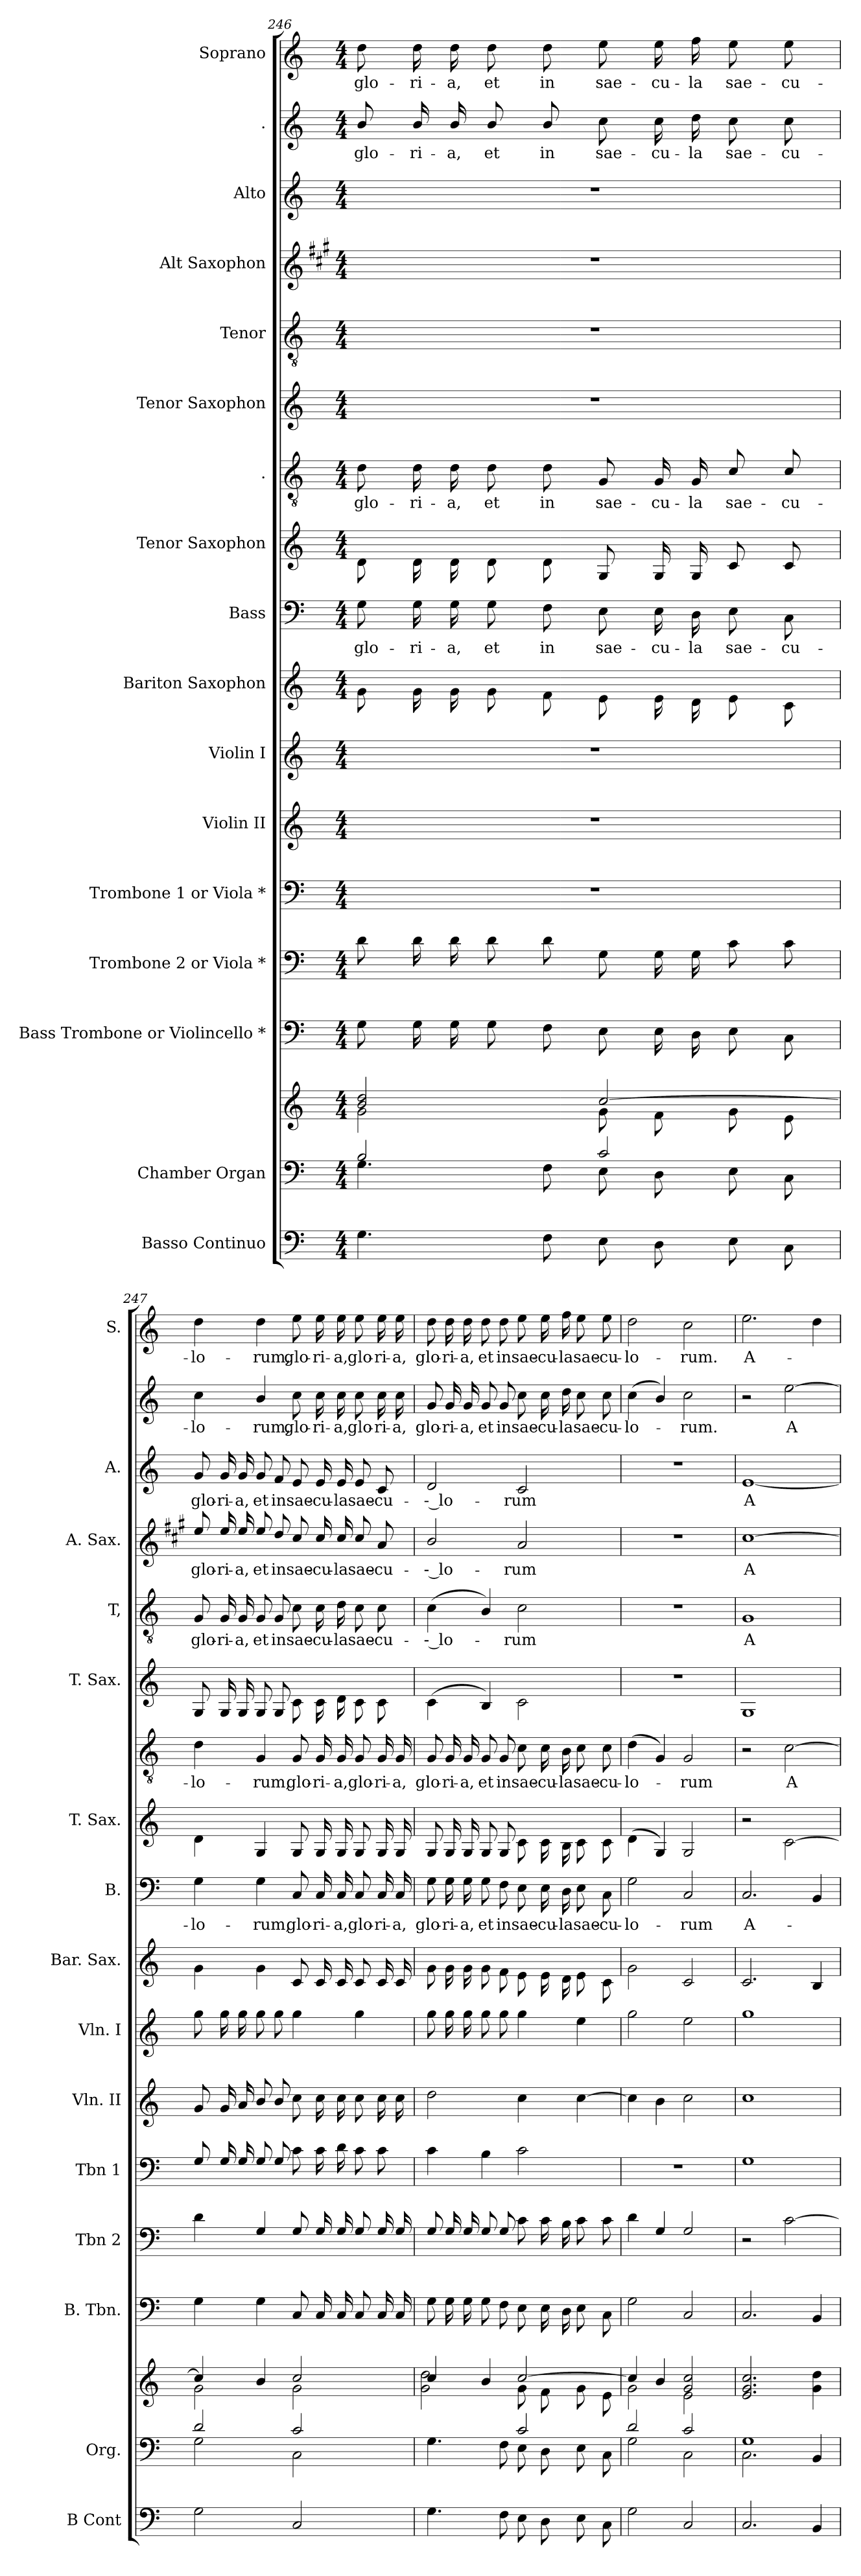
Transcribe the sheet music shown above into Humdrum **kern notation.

**kern	**kern	**kern	**kern	**kern	**kern	**kern	**kern	**kern	**kern	**text	**kern	**kern	**text	**kern	**kern	**text	**kern	**text	**kern	**text	**kern	**text	**kern	**text
*part17	*part16	*part16	*part15	*part14	*part13	*part12	*part11	*part10	*part9	*part9	*part8	*part7	*part7	*part6	*part5	*part5	*part4	*part4	*part3	*part3	*part2	*part2	*part1	*part1
*staff18	*staff17	*staff16	*staff15	*staff14	*staff13	*staff12	*staff11	*staff10	*staff9	*staff9	*staff8	*staff7	*staff7	*staff6	*staff5	*staff5	*staff4	*staff4	*staff3	*staff3	*staff2	*staff2	*staff1	*staff1
*I"Basso  Continuo	*I"Chamber  Organ	*	*I"Bass Trombone or Violincello *	*I"Trombone 2 or Viola *	*I"Trombone 1 or Viola *	*I"Violin II	*I"Violin I	*I"Bariton Saxophon	*I"Bass	*	*I"Tenor Saxophon	*I".	*	*I"Tenor Saxophon	*I"Tenor	*	*I"Alt Saxophon	*	*I"Alto	*	*I".	*	*I"Soprano	*
*I'B Cont	*I'Org.	*	*I'B. Tbn.	*I'Tbn 2	*I'Tbn 1	*I'Vln. II	*I'Vln. I	*I'Bar. Sax.	*I'B.	*	*I'T. Sax.	*	*	*I'T. Sax.	*I'T,	*	*I'A. Sax.	*	*I'A.	*	*	*	*I'S.	*
*clefF4	*clefF4	*clefG2	*clefF4	*clefF4	*clefF4	*clefG2	*clefG2	*clefG2	*clefF4	*	*clefG2	*clefGv2	*	*clefG2	*clefGv2	*	*clefG2	*	*clefG2	*	*clefG2	*	*clefG2	*
*ITrd7c12	*	*	*	*	*	*	*	*ITrd12c21	*	*	*ITrd8c14	*ITrd7c12	*	*ITrd8c14	*ITrd7c12	*	*ITrd5c9	*	*	*	*	*	*	*
*k[]	*k[]	*k[]	*k[]	*k[]	*k[]	*k[]	*k[]	*k[]	*k[]	*	*k[]	*k[]	*	*k[]	*k[]	*	*k[]	*	*k[]	*	*k[]	*	*k[]	*
*M4/4	*M4/4	*M4/4	*M4/4	*M4/4	*M4/4	*M4/4	*M4/4	*M4/4	*M4/4	*	*M4/4	*M4/4	*	*M4/4	*M4/4	*	*M4/4	*	*M4/4	*	*M4/4	*	*M4/4	*
=246	=246	=246	=246	=246	=246	=246	=246	=246	=246	=246	=246	=246	=246	=246	=246	=246	=246	=246	=246	=246	=246	=246	=246	=246
*	*^	*^	*	*	*	*	*	*	*	*	*	*	*	*	*	*	*	*	*	*	*	*	*	*
!	!	!	!	!	!	!	!	!	!	!	!	!LO:LY:b	!	!	!LO:LY:b	!	!	!	!	!	!	!	!	!LO:LY:b	!	!LO:LY:b
4.GG\	2B/	4.G\	2b/ 2dd/	2g\	8G\	8d\	1r	1r	1r	8G\	8G\	glo-	8D\	8D\	glo-	1r	1r	.	1r	.	1r	.	8b/	glo-	8dd\	glo-
!	!	!	!	!	!	!	!	!	!	!	!	!LO:LY:b	!	!	!LO:LY:b	!	!	!	!	!	!	!	!	!LO:LY:b	!	!LO:LY:b
.	.	.	.	.	16G\	16d\	.	.	.	16G\	16G\	-ri-	16D\	16D\	-ri-	.	.	.	.	.	.	.	16b/	-ri-	16dd\	-ri-
!	!	!	!	!	!	!	!	!	!	!	!	!LO:LY:b	!	!	!LO:LY:b	!	!	!	!	!	!	!	!	!LO:LY:b	!	!LO:LY:b
.	.	.	.	.	16G\	16d\	.	.	.	16G\	16G\	-a,	16D\	16D\	-a,	.	.	.	.	.	.	.	16b/	-a,	16dd\	-a,
!	!	!	!	!	!	!	!	!	!	!	!	!LO:LY:b	!	!	!LO:LY:b	!	!	!	!	!	!	!	!	!LO:LY:b	!	!LO:LY:b
.	.	.	.	.	8G\	8d\	.	.	.	8G\	8G\	et	8D\	8D\	et	.	.	.	.	.	.	.	8b/	et	8dd\	et
!	!	!	!	!	!	!	!	!	!	!	!	!LO:LY:b	!	!	!LO:LY:b	!	!	!	!	!	!	!	!	!LO:LY:b	!	!LO:LY:b
8FF\	.	8F\	.	.	8F\	8d\	.	.	.	8F\	8F\	in	8D\	8D\	in	.	.	.	.	.	.	.	8b/	in	8dd\	in
!	!	!	!	!	!	!	!	!	!	!	!	!LO:LY:b	!	!	!LO:LY:b	!	!	!	!	!	!	!	!	!LO:LY:b	!	!LO:LY:b
8EE\	2c/	8E\	[2cc/	8g\	8E\	8G\	.	.	.	8E\	8E\	sae-	8GG/	8GG/	sae-	.	.	.	.	.	.	.	8cc\	sae-	8ee\	sae-
!	!	!	!	!	!	!	!	!	!	!	!	!LO:LY:b	!	!	!LO:LY:b	!	!	!	!	!	!	!	!	!LO:LY:b	!	!LO:LY:b
8DD\	.	8D\	.	8f\	16E\	16G\	.	.	.	16E\	16E\	-cu-	16GG/	16GG/	-cu-	.	.	.	.	.	.	.	16cc\	-cu-	16ee\	-cu-
!	!	!	!	!	!	!	!	!	!	!	!	!LO:LY:b	!	!	!LO:LY:b	!	!	!	!	!	!	!	!	!LO:LY:b	!	!LO:LY:b
.	.	.	.	.	16D\	16G\	.	.	.	16D\	16D\	-la	16GG/	16GG/	-la	.	.	.	.	.	.	.	16dd\	-la	16ff\	-la
!	!	!	!	!	!	!	!	!	!	!	!	!LO:LY:b	!	!	!LO:LY:b	!	!	!	!	!	!	!	!	!LO:LY:b	!	!LO:LY:b
8EE\	.	8E\	.	8g\	8E\	8c\	.	.	.	8E\	8E\	sae-	8C/	8C/	sae-	.	.	.	.	.	.	.	8cc\	sae-	8ee\	sae-
!	!	!	!	!	!	!	!	!	!	!	!	!LO:LY:b	!	!	!LO:LY:b	!	!	!	!	!	!	!	!	!LO:LY:b	!	!LO:LY:b
8CC\	.	8C\	.	8e\	8C\	8c\	.	.	.	8C\	8C\	-cu-	8C/	8C/	-cu-	.	.	.	.	.	.	.	8cc\	-cu-	8ee\	-cu-
!!LO:PB:g=z
=247	=247	=247	=247	=247	=247	=247	=247	=247	=247	=247	=247	=247	=247	=247	=247	=247	=247	=247	=247	=247	=247	=247	=247	=247	=247	=247
!	!	!	!	!	!	!	!	!	!	!	!	!LO:LY:b	!	!	!LO:LY:b	!	!	!LO:LY:b	!	!LO:LY:b	!	!LO:LY:b	!	!LO:LY:b	!	!LO:LY:b
2GG\	2d/	2G\	4cc/]	2g\	4G\	4d\	8G/	8g/	8gg\	4G\	4G\	-lo-	4D\	4D\	-lo-	8GG/	8GG/	glo-	8g/	glo-	8g/	glo-	4cc\	-lo-	4dd\	-lo-
!	!	!	!	!	!	!	!	!	!	!	!	!	!	!	!	!	!	!LO:LY:b	!	!LO:LY:b	!	!LO:LY:b	!	!	!	!
.	.	.	.	.	.	.	16G/	16g/	16gg\	.	.	.	.	.	.	16GG/	16GG/	-ri-	16g/	-ri-	16g/	-ri-	.	.	.	.
!	!	!	!	!	!	!	!	!	!	!	!	!	!	!	!	!	!	!LO:LY:b	!	!LO:LY:b	!	!LO:LY:b	!	!	!	!
.	.	.	.	.	.	.	16G/	16a/	16gg\	.	.	.	.	.	.	16GG/	16GG/	-a,	16g/	-a,	16g/	-a,	.	.	.	.
!	!	!	!	!	!	!	!	!	!	!	!	!LO:LY:b	!	!	!LO:LY:b	!	!	!LO:LY:b	!	!LO:LY:b	!	!LO:LY:b	!	!LO:LY:b	!	!LO:LY:b
.	.	.	4b/	.	4G\	4G/	8G/	8b/	8gg\	4G\	4G\	-rum,	4GG/	4GG/	-rum,	8GG/	8GG/	et	8g/	et	8g/	et	4b/	-rum,	4dd\	-rum,
!	!	!	!	!	!	!	!	!	!	!	!	!	!	!	!	!	!	!LO:LY:b	!	!LO:LY:b	!	!LO:LY:b	!	!	!	!
.	.	.	.	.	.	.	8G/	8b/	8gg\	.	.	.	.	.	.	8GG/	8GG/	in	8f/	in	8f/	in	.	.	.	.
!	!	!	!	!	!	!	!	!	!	!	!	!LO:LY:b	!	!	!LO:LY:b	!	!	!LO:LY:b	!	!LO:LY:b	!	!LO:LY:b	!	!LO:LY:b	!	!LO:LY:b
2CC/	2c/	2C\	2cc/	2g\	8C/	8G/	8c\	8cc\	4gg\	8C/	8C/	glo-	8GG/	8GG/	glo-	8C\	8C\	sae-	8e/	sae-	8e/	sae-	8cc\	glo-	8ee\	glo-
!	!	!	!	!	!	!	!	!	!	!	!	!LO:LY:b	!	!	!LO:LY:b	!	!	!LO:LY:b	!	!LO:LY:b	!	!LO:LY:b	!	!LO:LY:b	!	!LO:LY:b
.	.	.	.	.	16C/	16G/	16c\	16cc\	.	16C/	16C/	-ri-	16GG/	16GG/	-ri-	16C\	16C\	-cu-	16e/	-cu-	16e/	-cu-	16cc\	-ri-	16ee\	-ri-
!	!	!	!	!	!	!	!	!	!	!	!	!LO:LY:b	!	!	!LO:LY:b	!	!	!LO:LY:b	!	!LO:LY:b	!	!LO:LY:b	!	!LO:LY:b	!	!LO:LY:b
.	.	.	.	.	16C/	16G/	16d\	16cc\	.	16C/	16C/	-a,	16GG/	16GG/	-a,	16D\	16D\	-la	16e/	-la	16e/	-la	16cc\	-a,	16ee\	-a,
!	!	!	!	!	!	!	!	!	!	!	!	!LO:LY:b	!	!	!LO:LY:b	!	!	!LO:LY:b	!	!LO:LY:b	!	!LO:LY:b	!	!LO:LY:b	!	!LO:LY:b
.	.	.	.	.	8C/	8G/	8c\	8cc\	4gg\	8C/	8C/	glo-	8GG/	8GG/	glo-	8C\	8C\	sae-	8e/	sae-	8e/	sae-	8cc\	glo-	8ee\	glo-
!	!	!	!	!	!	!	!	!	!	!	!	!LO:LY:b	!	!	!LO:LY:b	!	!	!LO:LY:b	!	!LO:LY:b	!	!LO:LY:b	!	!LO:LY:b	!	!LO:LY:b
.	.	.	.	.	16C/	16G/	8c\	16cc\	.	16C/	16C/	-ri-	16GG/	16GG/	-ri-	8C\	8C\	-cu-	8c/	-cu-	8c/	-cu-	16cc\	-ri-	16ee\	-ri-
!	!	!	!	!	!	!	!	!	!	!	!	!LO:LY:b	!	!	!LO:LY:b	!	!	!	!	!	!	!	!	!LO:LY:b	!	!LO:LY:b
.	.	.	.	.	16C/	16G/	.	16cc\	.	16C/	16C/	-a,	16GG/	16GG/	-a,	.	.	.	.	.	.	.	16cc\	-a,	16ee\	-a,
=248	=248	=248	=248	=248	=248	=248	=248	=248	=248	=248	=248	=248	=248	=248	=248	=248	=248	=248	=248	=248	=248	=248	=248	=248	=248	=248
!	!	!	!	!	!	!	!	!	!	!	!	!LO:LY:b	!	!	!LO:LY:b	!	!	!LO:LY:b	!	!LO:LY:b	!	!LO:LY:b	!	!LO:LY:b	!	!LO:LY:b
4.GG\	2c/yy	4.G\	4cc/	2g\ 2dd\	8G\	8G/	4c\	2dd\	8gg\	8G\	8G\	glo-	8GG/	8GG/	glo-	(4C\	(4C\	-- lo-	2d/	-- lo-	2d/	-- lo-	8g/	glo-	8dd\	glo-
!	!	!	!	!	!	!	!	!	!	!	!	!LO:LY:b	!	!	!LO:LY:b	!	!	!	!	!	!	!	!	!LO:LY:b	!	!LO:LY:b
.	.	.	.	.	16G\	16G/	.	.	16gg\	16G\	16G\	-ri-	16GG/	16GG/	-ri-	.	.	.	.	.	.	.	16g/	-ri-	16dd\	-ri-
!	!	!	!	!	!	!	!	!	!	!	!	!LO:LY:b	!	!	!LO:LY:b	!	!	!	!	!	!	!	!	!LO:LY:b	!	!LO:LY:b
.	.	.	.	.	16G\	16G/	.	.	16gg\	16G\	16G\	-a,	16GG/	16GG/	-a,	.	.	.	.	.	.	.	16g/	-a,	16dd\	-a,
!	!	!	!	!	!	!	!	!	!	!	!	!LO:LY:b	!	!	!LO:LY:b	!	!	!	!	!	!	!	!	!LO:LY:b	!	!LO:LY:b
.	.	.	4b/	.	8G\	8G/	4B\	.	8gg\	8G\	8G\	et	8GG/	8GG/	et	4BB/)	4BB/)	.	.	.	.	.	8g/	et	8dd\	et
!	!	!	!	!	!	!	!	!	!	!	!	!LO:LY:b	!	!	!LO:LY:b	!	!	!	!	!	!	!	!	!LO:LY:b	!	!LO:LY:b
8FF\	.	8F\	.	.	8F\	8G/	.	.	8gg\	8F\	8F\	in	8GG/	8GG/	in	.	.	.	.	.	.	.	8g/	in	8dd\	in
!	!	!	!	!	!	!	!	!	!	!	!	!LO:LY:b	!	!	!LO:LY:b	!	!	!LO:LY:b	!	!LO:LY:b	!	!LO:LY:b	!	!LO:LY:b	!	!LO:LY:b
8EE\	2c/	8E\	[2cc/	8g\	8E\	8c\	2c\	4cc\	4gg\	8E\	8E\	sae-	8C\	8C\	sae-	2C\	2C\	-rum	2c/	-rum	2c/	-rum	8cc\	sae-	8ee\	sae-
!	!	!	!	!	!	!	!	!	!	!	!	!LO:LY:b	!	!	!LO:LY:b	!	!	!	!	!	!	!	!	!LO:LY:b	!	!LO:LY:b
8DD\	.	8D\	.	8f\	16E\	16c\	.	.	.	16E\	16E\	-cu-	16C\	16C\	-cu-	.	.	.	.	.	.	.	16cc\	-cu-	16ee\	-cu-
!	!	!	!	!	!	!	!	!	!	!	!	!LO:LY:b	!	!	!LO:LY:b	!	!	!	!	!	!	!	!	!LO:LY:b	!	!LO:LY:b
.	.	.	.	.	16D\	16B\	.	.	.	16D\	16D\	-la	16BB\	16BB\	-la	.	.	.	.	.	.	.	16dd\	-la	16ff\	-la
!	!	!	!	!	!	!	!	!	!	!	!	!LO:LY:b	!	!	!LO:LY:b	!	!	!	!	!	!	!	!	!LO:LY:b	!	!LO:LY:b
8EE\	.	8E\	.	8g\	8E\	8c\	.	[4cc\	4ee\	8E\	8E\	sae-	8C\	8C\	sae-	.	.	.	.	.	.	.	8cc\	sae-	8ee\	sae-
!	!	!	!	!	!	!	!	!	!	!	!	!LO:LY:b	!	!	!LO:LY:b	!	!	!	!	!	!	!	!	!LO:LY:b	!	!LO:LY:b
8CC\	.	8C\	.	8e\	8C\	8c\	.	.	.	8C\	8C\	-cu-	8C\	8C\	-cu-	.	.	.	.	.	.	.	8cc\	-cu-	8ee\	-cu-
=249	=249	=249	=249	=249	=249	=249	=249	=249	=249	=249	=249	=249	=249	=249	=249	=249	=249	=249	=249	=249	=249	=249	=249	=249	=249	=249
!	!	!	!	!	!	!	!	!	!	!	!	!LO:LY:b	!	!	!LO:LY:b	!	!	!	!	!	!	!	!	!LO:LY:b	!	!LO:LY:b
2GG\	2d/	2G\	4cc/]	2g\	2G\	4d\	1r	4cc\]	2gg\	2G\	2G\	-lo-	(4D\	(4D\	-lo-	1r	1r	.	1r	.	1r	.	(4cc\	-lo-	2dd\	-lo-
.	.	.	4b/	.	.	4G/	.	4b\	.	.	.	.	4GG/)	4GG/)	.	.	.	.	.	.	.	.	4b/)	.	.	.
!	!	!	!	!	!	!	!	!	!	!	!	!LO:LY:b	!	!	!LO:LY:b	!	!	!	!	!	!	!	!	!LO:LY:b	!	!LO:LY:b
2CC/	2c/	2C\	2g/ 2cc/	2e\	2C/	2G/	.	2cc\	2ee\	2C/	2C/	-rum	2GG/	2GG/	-rum	.	.	.	.	.	.	.	2cc\	-rum.	2cc\	-rum.
=250	=250	=250	=250	=250	=250	=250	=250	=250	=250	=250	=250	=250	=250	=250	=250	=250	=250	=250	=250	=250	=250	=250	=250	=250	=250	=250
!	!	!	!	!	!	!	!	!	!	!	!	!LO:LY:b	!	!	!	!	!	!LO:LY:b	!	!LO:LY:b	!	!LO:LY:b	!	!	!	!LO:LY:b
*	*	*	*v	*v	*	*	*	*	*	*	*	*	*	*	*	*	*	*	*	*	*	*	*	*	*	*
2.CC/	1G	2.C\	2.e/ 2.g/ 2.cc/	2.C/	2r	1G	1cc	1gg	2.C/	2.C/	A-	2r	2r	.	1GG	1GG	A-	[1e	A-	[1e	A-	2r	.	2.ee\	A-
!	!	!	!	!	!	!	!	!	!	!	!	!	!	!LO:LY:b	!	!	!	!	!	!	!	!	!LO:LY:b	!	!
.	.	.	.	.	[2c\	.	.	.	.	.	.	[2C\	[2C\	A-	.	.	.	.	.	.	.	[2ee\	A-	.	.
4BBB/	.	4BB/	4g\ 4dd\	4BB/	.	.	.	.	4BB/	4BB/	.	.	.	.	.	.	.	.	.	.	.	.	.	4dd\	.
*	*v	*v	*	*	*	*	*	*	*	*	*	*	*	*	*	*	*	*	*	*	*	*	*	*	*
=	=	=	=	=	=	=	=	=	=	=	=	=	=	=	=	=	=	=	=	=	=	=	=	=
*-	*-	*-	*-	*-	*-	*-	*-	*-	*-	*-	*-	*-	*-	*-	*-	*-	*-	*-	*-	*-	*-	*-	*-	*-
